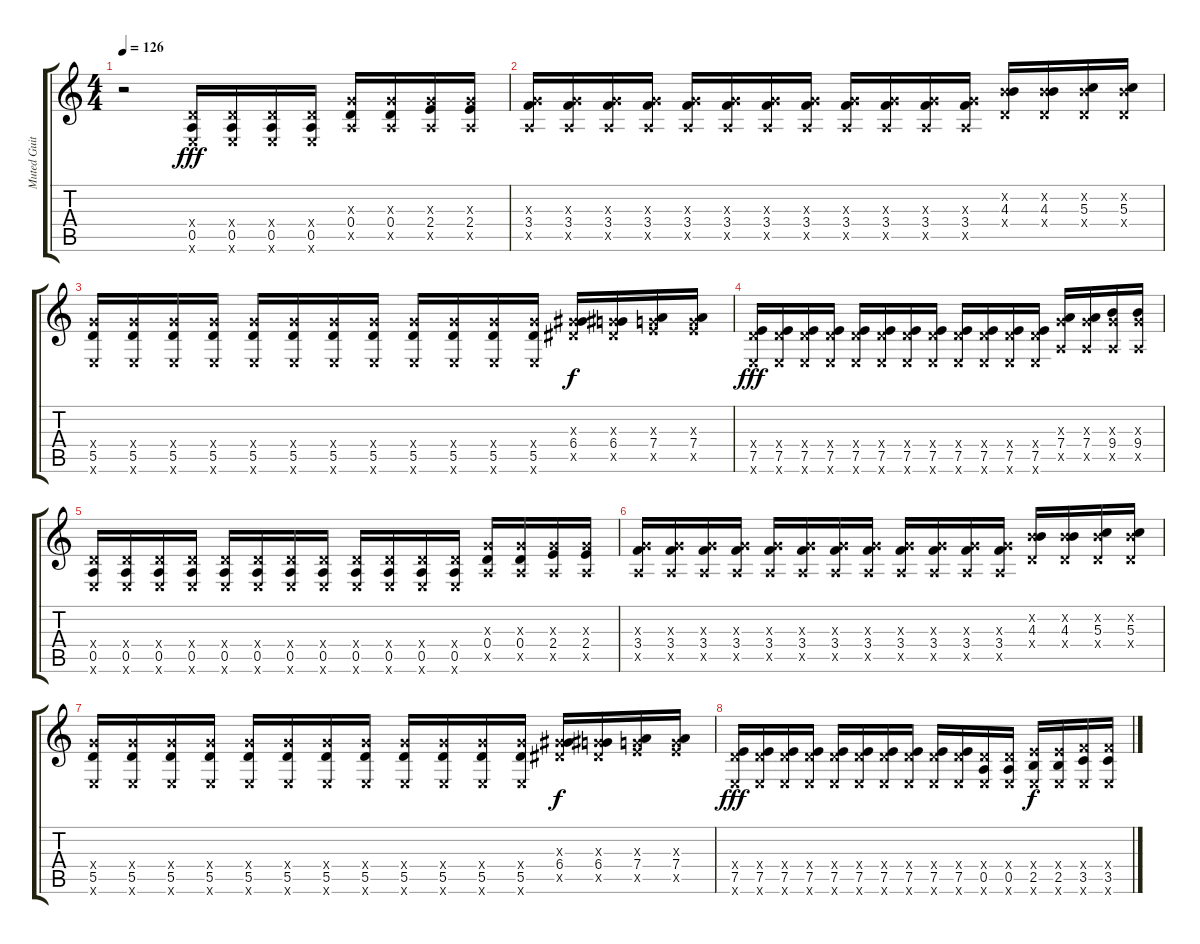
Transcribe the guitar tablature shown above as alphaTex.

\track ("Muted Guitar" "Muted Guit") {instrument electricguitarmuted}
\staff {score tabs}
\tuning (E4 B3 G3 D3 A2 E2) {hide}
\ts (4 4)
\tempo 126
\clef g2
\ks c
r.2{dy fff} (0.4{x} 0.5 0.6{x}).16 (0.4{x} 0.5 0.6{x}).16 (0.4{x} 0.5 0.6{x}).16 (0.4{x} 0.5 0.6{x}).16 (0.3{x} 0.4 0.5{x}).16 (0.3{x} 0.4 0.5{x}).16 (0.3{x} 2.4 0.5{x}).16 (0.3{x} 2.4 0.5{x}).16 |
(0.3{x} 3.4 0.5{x}).16 (0.3{x} 3.4 0.5{x}).16 (0.3{x} 3.4 0.5{x}).16 (0.3{x} 3.4 0.5{x}).16 (0.3{x} 3.4 0.5{x}).16 (0.3{x} 3.4 0.5{x}).16 (0.3{x} 3.4 0.5{x}).16 (0.3{x} 3.4 0.5{x}).16 (0.3{x} 3.4 0.5{x}).16 (0.3{x} 3.4 0.5{x}).16 (0.3{x} 3.4 0.5{x}).16 (0.3{x} 3.4 0.5{x}).16 (0.2{x} 4.3 0.4{x}).16 (0.2{x} 4.3 0.4{x}).16 (0.2{x} 5.3 0.4{x}).16 (0.2{x} 5.3 0.4{x}).16 |
(5.4{x} 5.5 0.6{x}).16 (5.4{x} 5.5 0.6{x}).16 (5.4{x} 5.5 0.6{x}).16 (5.4{x} 5.5 0.6{x}).16 (5.4{x} 5.5 0.6{x}).16 (5.4{x} 5.5 0.6{x}).16 (5.4{x} 5.5 0.6{x}).16 (5.4{x} 5.5 0.6{x}).16 (5.4{x} 5.5 0.6{x}).16 (5.4{x} 5.5 0.6{x}).16 (5.4{x} 5.5 0.6{x}).16 (5.4{x} 5.5 0.6{x}).16 (0.3{x} 6.4 6.5{x}).16{dy f} (0.3{x} 6.4 6.5{x}).16 (0.3{x} 7.4 7.5{x}).16 (0.3{x} 7.4 7.5{x}).16 |
(0.4{x} 7.5 0.6{x}).16{dy fff} (0.4{x} 7.5 0.6{x}).16 (0.4{x} 7.5 0.6{x}).16 (0.4{x} 7.5 0.6{x}).16 (0.4{x} 7.5 0.6{x}).16 (0.4{x} 7.5 0.6{x}).16 (0.4{x} 7.5 0.6{x}).16 (0.4{x} 7.5 0.6{x}).16 (0.4{x} 7.5 0.6{x}).16 (0.4{x} 7.5 0.6{x}).16 (0.4{x} 7.5 0.6{x}).16 (0.4{x} 7.5 0.6{x}).16 (0.3{x} 7.4 0.5{x}).16 (0.3{x} 7.4 0.5{x}).16 (0.3{x} 9.4 0.5{x}).16 (0.3{x} 9.4 0.5{x}).16 |
(0.4{x} 0.5 0.6{x}).16 (0.4{x} 0.5 0.6{x}).16 (0.4{x} 0.5 0.6{x}).16 (0.4{x} 0.5 0.6{x}).16 (0.4{x} 0.5 0.6{x}).16 (0.4{x} 0.5 0.6{x}).16 (0.4{x} 0.5 0.6{x}).16 (0.4{x} 0.5 0.6{x}).16 (0.4{x} 0.5 0.6{x}).16 (0.4{x} 0.5 0.6{x}).16 (0.4{x} 0.5 0.6{x}).16 (0.4{x} 0.5 0.6{x}).16 (0.3{x} 0.4 0.5{x}).16 (0.3{x} 0.4 0.5{x}).16 (0.3{x} 2.4 0.5{x}).16 (0.3{x} 2.4 0.5{x}).16 |
(0.3{x} 3.4 0.5{x}).16 (0.3{x} 3.4 0.5{x}).16 (0.3{x} 3.4 0.5{x}).16 (0.3{x} 3.4 0.5{x}).16 (0.3{x} 3.4 0.5{x}).16 (0.3{x} 3.4 0.5{x}).16 (0.3{x} 3.4 0.5{x}).16 (0.3{x} 3.4 0.5{x}).16 (0.3{x} 3.4 0.5{x}).16 (0.3{x} 3.4 0.5{x}).16 (0.3{x} 3.4 0.5{x}).16 (0.3{x} 3.4 0.5{x}).16 (0.2{x} 4.3 0.4{x}).16 (0.2{x} 4.3 0.4{x}).16 (0.2{x} 5.3 0.4{x}).16 (0.2{x} 5.3 0.4{x}).16 |
(5.4{x} 5.5 0.6{x}).16 (5.4{x} 5.5 0.6{x}).16 (5.4{x} 5.5 0.6{x}).16 (5.4{x} 5.5 0.6{x}).16 (5.4{x} 5.5 0.6{x}).16 (5.4{x} 5.5 0.6{x}).16 (5.4{x} 5.5 0.6{x}).16 (5.4{x} 5.5 0.6{x}).16 (5.4{x} 5.5 0.6{x}).16 (5.4{x} 5.5 0.6{x}).16 (5.4{x} 5.5 0.6{x}).16 (5.4{x} 5.5 0.6{x}).16 (0.3{x} 6.4 6.5{x}).16{dy f} (0.3{x} 6.4 6.5{x}).16 (0.3{x} 7.4 7.5{x}).16 (0.3{x} 7.4 7.5{x}).16 |
(0.4{x} 7.5 0.6{x}).16{dy fff} (0.4{x} 7.5 0.6{x}).16 (0.4{x} 7.5 0.6{x}).16 (0.4{x} 7.5 0.6{x}).16 (0.4{x} 7.5 0.6{x}).16 (0.4{x} 7.5 0.6{x}).16 (0.4{x} 7.5 0.6{x}).16 (0.4{x} 7.5 0.6{x}).16 (0.4{x} 7.5 0.6{x}).16 (0.4{x} 7.5 0.6{x}).16 (0.4{x} 0.5 0.6{x}).16 (0.4{x} 0.5 0.6{x}).16 (2.4{x} 2.5 0.6{x}).16{dy f} (2.4{x} 2.5 0.6{x}).16 (3.4{x} 3.5 0.6{x}).16 (3.4{x} 3.5 0.6{x}).16
